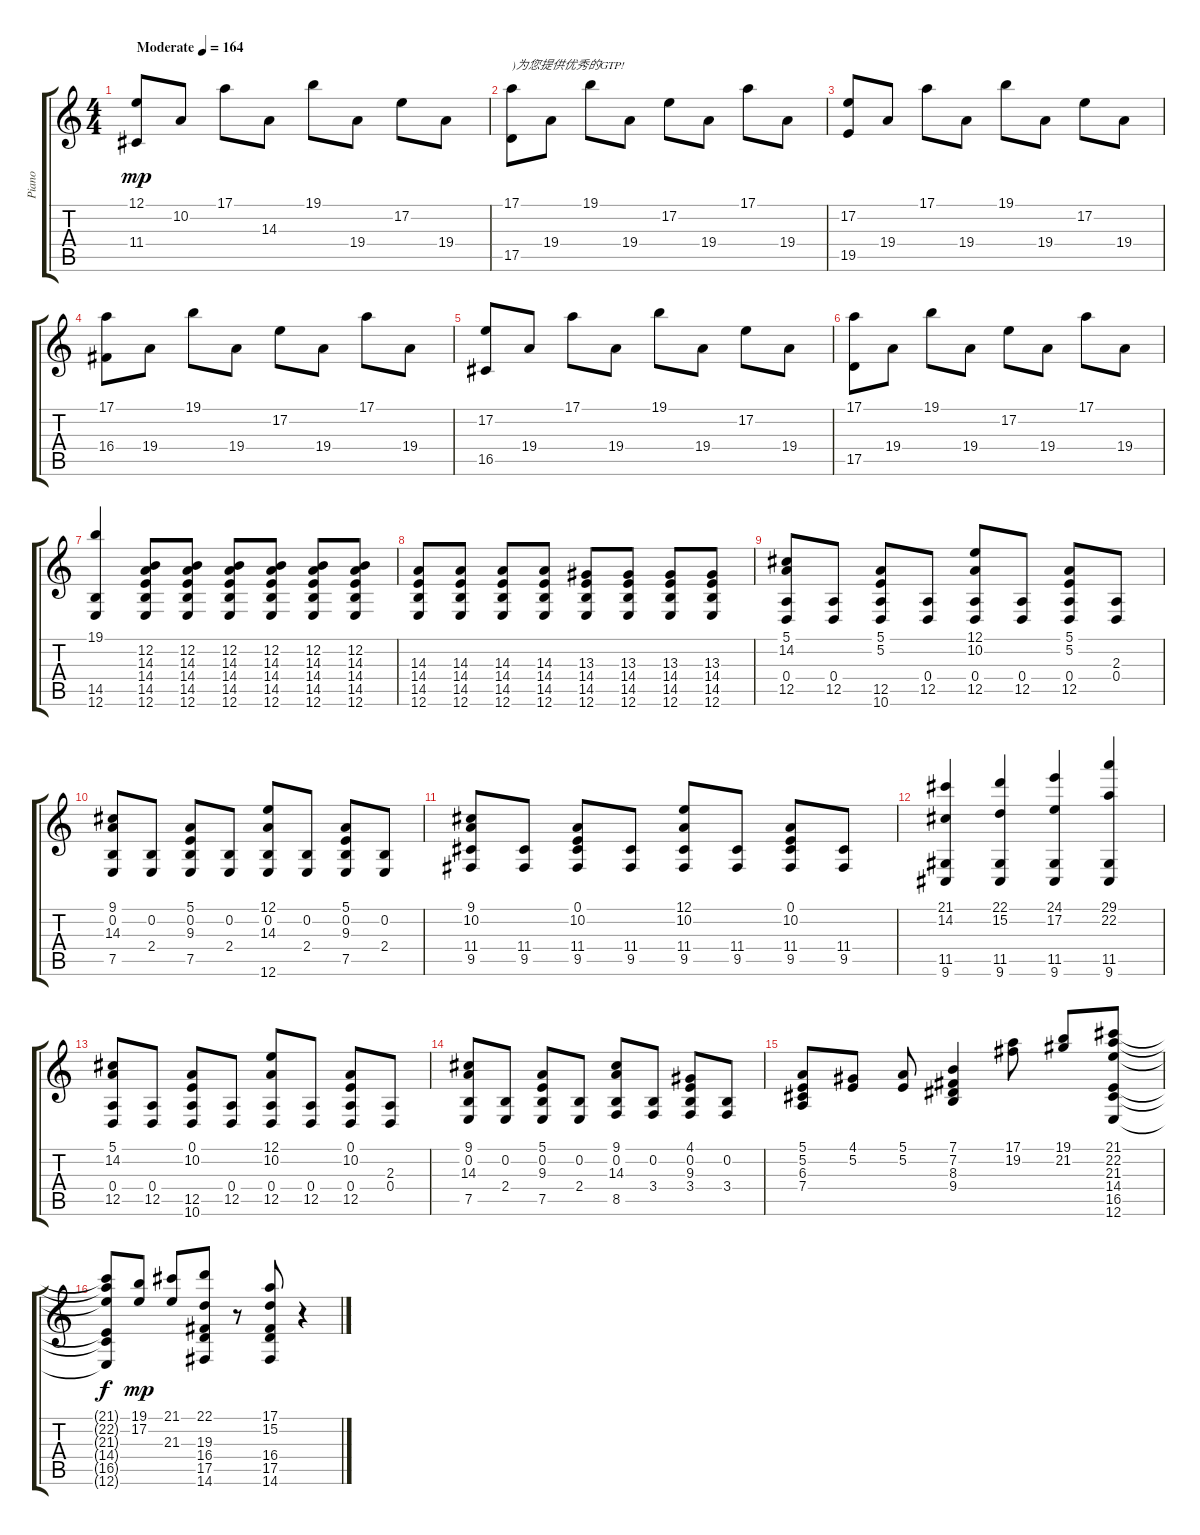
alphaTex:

\track ("Piano" "Piano") {instrument acousticgrandpiano}
\staff {score tabs}
\tuning (E4 B3 G3 D3 A2 E2) {hide}
\ts (4 4)
\tempo (164 "Moderate")
\clef g2
\ks c
(12.1 11.4).8{dy mp instrument acousticgrandpiano} 10.2.8 17.1.8 14.3.8 19.1.8 19.4.8 17.2.8 19.4.8 |
(17.1 17.5).8{txt ")为您提供优秀的GTP!"} 19.4.8 19.1.8 19.4.8 17.2.8 19.4.8 17.1.8 19.4.8 |
(17.2 19.5).8 19.4.8 17.1.8 19.4.8 19.1.8 19.4.8 17.2.8 19.4.8 |
(17.1 16.4).8 19.4.8 19.1.8 19.4.8 17.2.8 19.4.8 17.1.8 19.4.8 |
(17.2 16.5).8 19.4.8 17.1.8 19.4.8 19.1.8 19.4.8 17.2.8 19.4.8 |
(17.1 17.5).8 19.4.8 19.1.8 19.4.8 17.2.8 19.4.8 17.1.8 19.4.8 |
(19.1 14.5 12.6).4 (12.2 14.3 14.4 14.5 12.6).8 (12.2 14.3 14.4 14.5 12.6).8 (12.2 14.3 14.4 14.5 12.6).8 (12.2 14.3 14.4 14.5 12.6).8 (12.2 14.3 14.4 14.5 12.6).8 (12.2 14.3 14.4 14.5 12.6).8 |
(14.3 14.4 14.5 12.6).8 (14.3 14.4 14.5 12.6).8 (14.3 14.4 14.5 12.6).8 (14.3 14.4 14.5 12.6).8 (13.3 14.4 14.5 12.6).8 (13.3 14.4 14.5 12.6).8 (13.3 14.4 14.5 12.6).8 (13.3 14.4 14.5 12.6).8 |
(5.1 14.2 0.4 12.5).8 (0.4 12.5).8 (5.1 5.2 12.5 10.6).8 (0.4 12.5).8 (12.1 10.2 0.4 12.5).8 (0.4 12.5).8 (5.1 5.2 0.4 12.5).8 (2.3 0.4).8 |
(9.1 0.2 14.3 7.5).8 (0.2 2.4).8 (5.1 0.2 9.3 7.5).8 (0.2 2.4).8 (12.1 0.2 14.3 12.6).8 (0.2 2.4).8 (5.1 0.2 9.3 7.5).8 (0.2 2.4).8 |
(9.1 10.2 11.4 9.5).8 (11.4 9.5).8 (0.1 10.2 11.4 9.5).8 (11.4 9.5).8 (12.1 10.2 11.4 9.5).8 (11.4 9.5).8 (0.1 10.2 11.4 9.5).8 (11.4 9.5).8 |
(21.1 14.2 11.5 9.6).4 (22.1 15.2 11.5 9.6).4 (24.1 17.2 11.5 9.6).4 (29.1 22.2 11.5 9.6).4 |
(5.1 14.2 0.4 12.5).8 (0.4 12.5).8 (0.1 10.2 12.5 10.6).8 (0.4 12.5).8 (12.1 10.2 0.4 12.5).8 (0.4 12.5).8 (0.1 10.2 0.4 12.5).8 (2.3 0.4).8 |
(9.1 0.2 14.3 7.5).8 (0.2 2.4).8 (5.1 0.2 9.3 7.5).8 (0.2 2.4).8 (9.1 0.2 14.3 8.5).8 (0.2 3.4).8 (4.1 0.2 9.3 3.4).8 (0.2 3.4).8 |
(5.1 5.2 6.3 7.4).8 (4.1 5.2).8 (5.1 5.2).8 (7.1 7.2 8.3 9.4).4 (17.1 19.2).8 (19.1 21.2).8 (21.1 22.2 21.3 14.4 16.5 12.6).8 |
(21.1{t} 22.2{t} 21.3{t} 14.4{t} 16.5{t} 12.6{t}).8{dy f} (19.1 17.2).8{dy mp} (21.1 21.3).8 (22.1 19.3 16.4 17.5 14.6).8 r.8 (17.1 15.2 16.4 17.5 14.6).8 r.4
